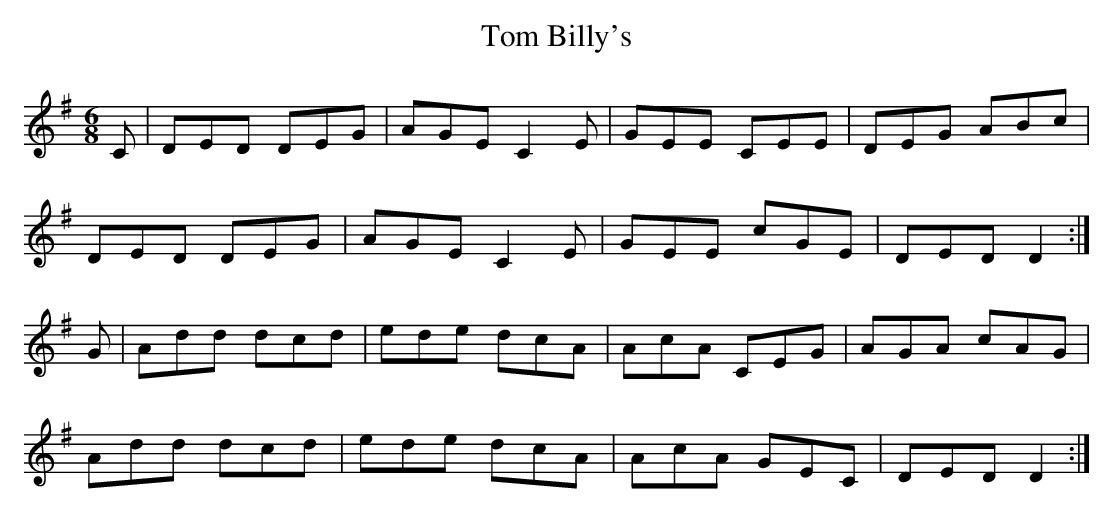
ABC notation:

X:1
T:Tom Billy's
M:6/8
L:1/8
K:D Mixolydian
C|DED DEG|AGE C2E|GEE CEE|DEG ABc|!
DED DEG|AGE C2E|GEE cGE|DED D2:|!
G|Add dcd|ede dcA|AcA CEG|AGA cAG|!
Add dcd|ede dcA|AcA GEC|DED D2:|!
